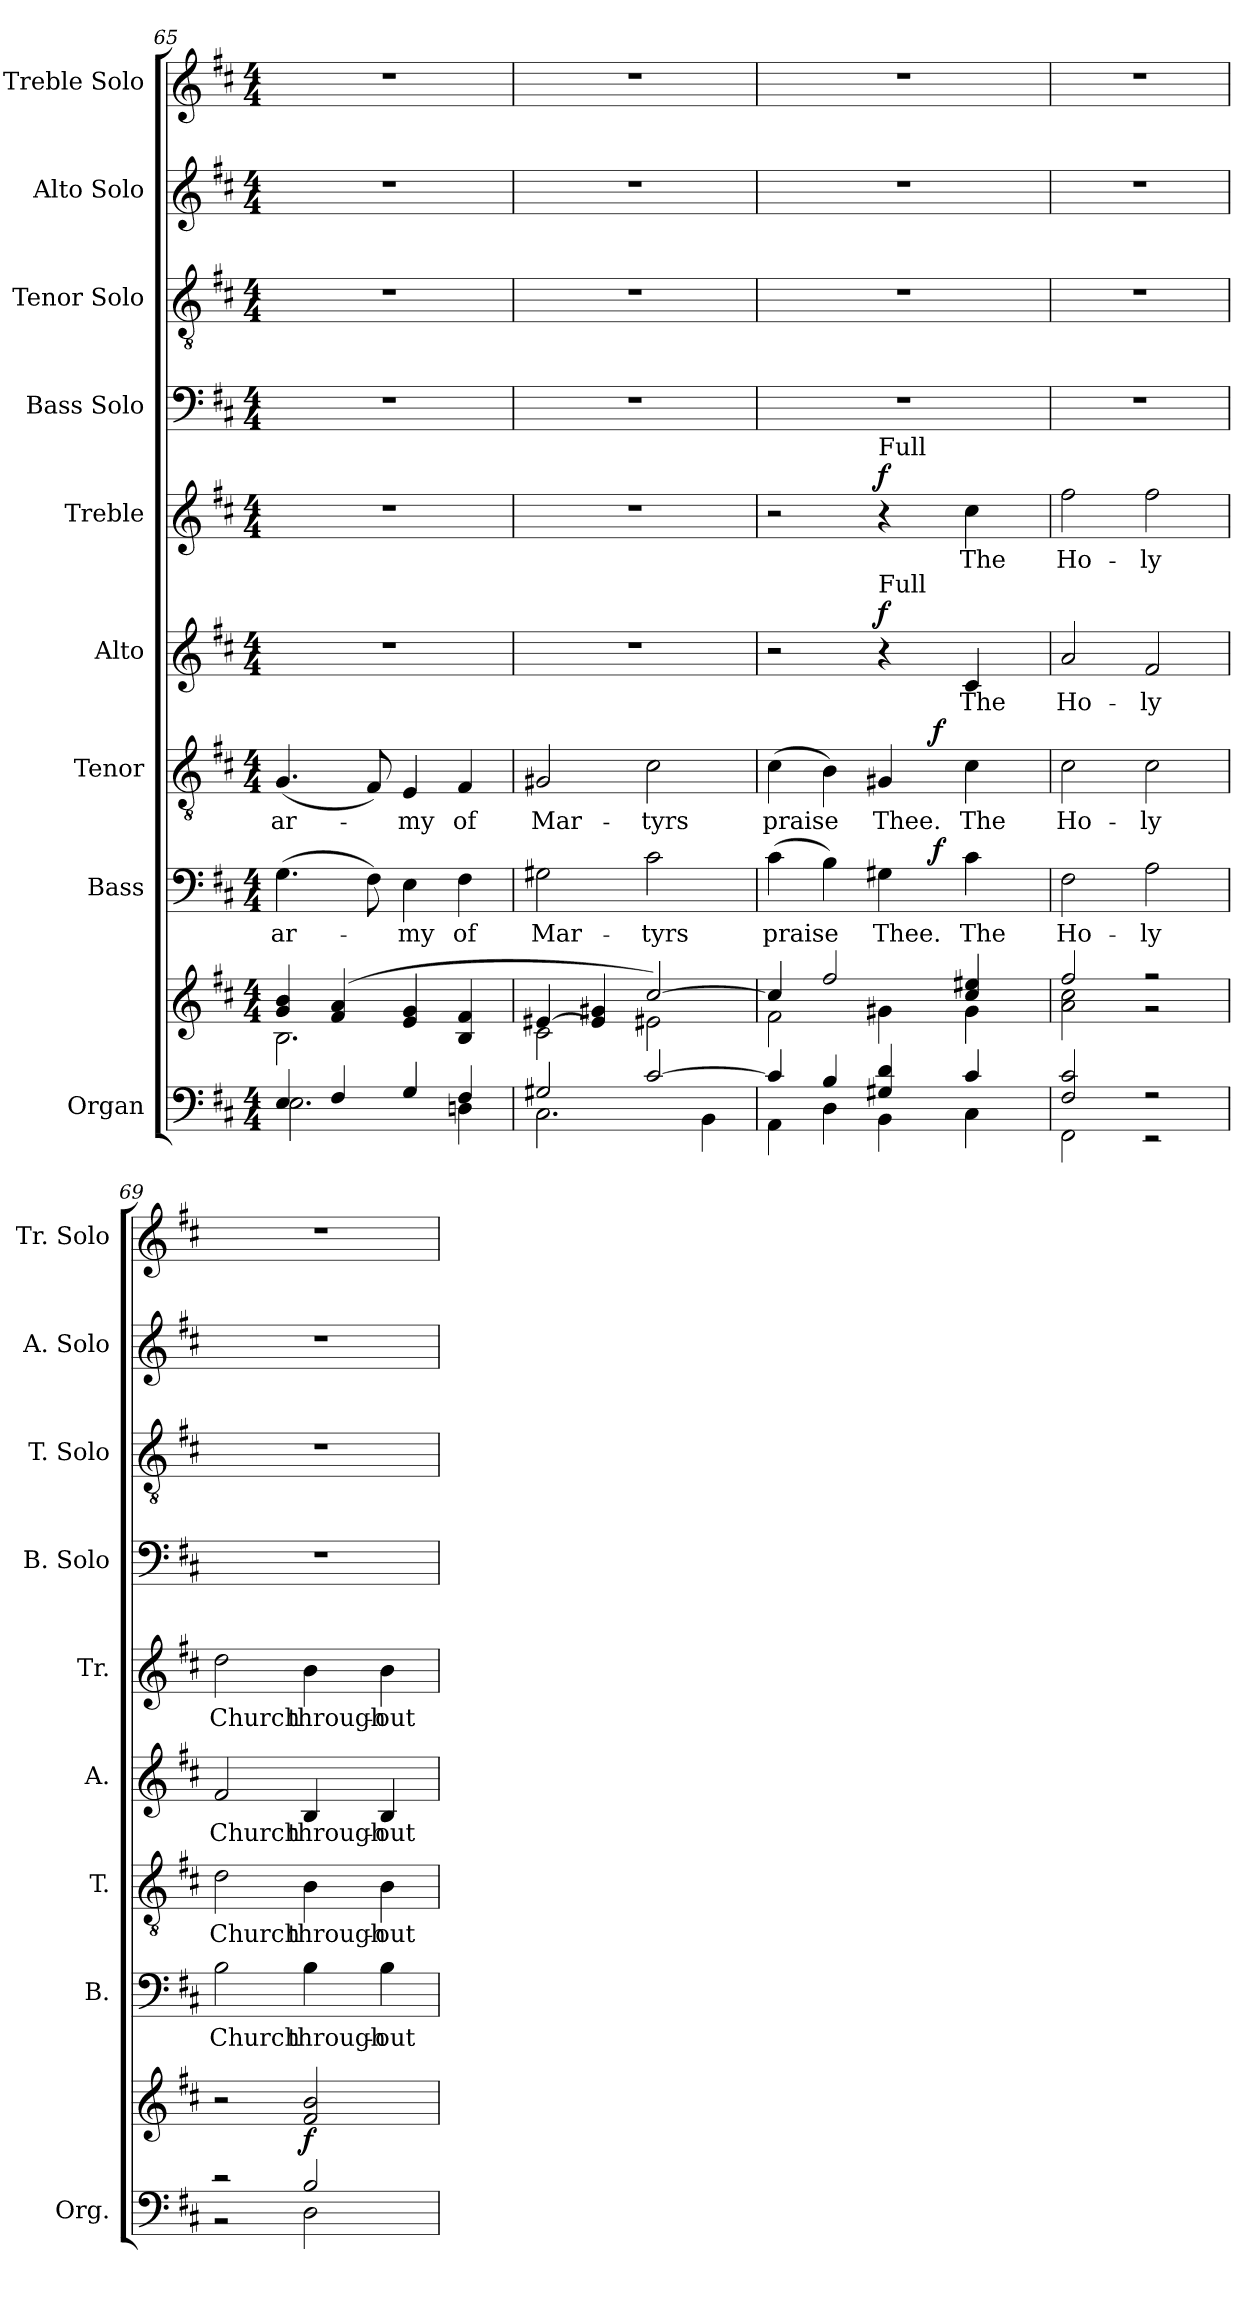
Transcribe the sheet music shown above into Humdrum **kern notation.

**kern	**kern	**dynam	**kern	**text	**dynam	**kern	**text	**dynam	**kern	**text	**dynam	**kern	**text	**dynam	**kern	**kern	**kern	**kern
*part9	*part9	*part9	*part8	*part8	*part8	*part7	*part7	*part7	*part6	*part6	*part6	*part5	*part5	*part5	*part4	*part3	*part2	*part1
*staff10	*staff9	*staff9/10	*staff8	*staff8	*staff8	*staff7	*staff7	*staff7	*staff6	*staff6	*staff6	*staff5	*staff5	*staff5	*staff4	*staff3	*staff2	*staff1
*I"Organ	*	*	*I"Bass	*	*	*I"Tenor	*	*	*I"Alto	*	*	*I"Treble	*	*	*I"Bass Solo	*I"Tenor Solo	*I"Alto Solo	*I"Treble Solo
*I'Org.	*	*	*I'B.	*	*	*I'T.	*	*	*I'A.	*	*	*I'Tr.	*	*	*I'B. Solo	*I'T. Solo	*I'A. Solo	*I'Tr. Solo
*clefF4	*clefG2	*	*clefF4	*	*	*clefGv2	*	*	*clefG2	*	*	*clefG2	*	*	*clefF4	*clefGv2	*clefG2	*clefG2
*	*	*	*	*	*	*ITrd7c12	*	*	*	*	*	*	*	*	*	*ITrd7c12	*	*
*k[f#c#]	*k[f#c#]	*	*k[f#c#]	*	*	*k[f#c#]	*	*	*k[f#c#]	*	*	*k[f#c#]	*	*	*k[f#c#]	*k[f#c#]	*k[f#c#]	*k[f#c#]
*D:	*D:	*	*D:	*	*	*D:	*	*	*D:	*	*	*D:	*	*	*D:	*D:	*D:	*D:
*M4/4	*M4/4	*	*M4/4	*	*	*M4/4	*	*	*M4/4	*	*	*M4/4	*	*	*M4/4	*M4/4	*M4/4	*M4/4
=65	=65	=65	=65	=65	=65	=65	=65	=65	=65	=65	=65	=65	=65	=65	=65	=65	=65	=65
*^	*^	*	*	*	*	*	*	*	*	*	*	*	*	*	*	*	*	*
!	!	!	!	!	!	!LO:LY:b:color=#000000	!	!	!	!	!	!	!	!	!	!	!	!	!	!
!	!	!	!	!	!	!	!	!	!LO:LY:b:color=#000000	!	!	!	!	!	!	!	!	!	!	!
4Ei/	2.Ei\	4gi/ 4bi	2.Bi\	.	(4.Gi\	ar-	.	(4.GGi/	ar-	.	1r	.	.	1r	.	.	1r	1r	1r	1r
4F#i/	.	(4f#i/ 4ai	.	.	.	.	.	.	.	.	.	.	.	.	.	.	.	.	.	.
.	.	.	.	.	8F#i\)	.	.	8FF#i/)	.	.	.	.	.	.	.	.	.	.	.	.
!	!	!	!	!	!	!LO:LY:b:color=#000000	!	!	!	!	!	!	!	!	!	!	!	!	!	!
!	!	!	!	!	!	!	!	!	!LO:LY:b:color=#000000	!	!	!	!	!	!	!	!	!	!	!
4Gi/	.	4ei/ 4gi	.	.	4Ei\	-my	.	4EEi/	-my	.	.	.	.	.	.	.	.	.	.	.
!	!	!	!	!	!	!LO:LY:b:color=#000000	!	!	!	!	!	!	!	!	!	!	!	!	!	!
!	!	!	!	!	!	!	!	!	!LO:LY:b:color=#000000	!	!	!	!	!	!	!	!	!	!	!
4F#i/	4Dni\	4Bi/ 4f#i	4ryy	.	4F#i\	of	.	4FF#i/	of	.	.	.	.	.	.	.	.	.	.	.
=66	=66	=66	=66	=66	=66	=66	=66	=66	=66	=66	=66	=66	=66	=66	=66	=66	=66	=66	=66	=66
!	!	!	!	!	!	!LO:LY:b:color=#000000	!	!	!	!	!	!	!	!	!	!	!	!	!	!
!	!	!	!	!	!	!	!	!	!LO:LY:b:color=#000000	!	!	!	!	!	!	!	!	!	!	!
2G#Xi/	2.C#i\	[4e#Xi/	2c#i\	.	2G#Xi\	Mar-	.	2GG#Xi/	Mar-	.	1r	.	.	1r	.	.	1r	1r	1r	1r
.	.	4e#i/] 4g#Xi	.	.	.	.	.	.	.	.	.	.	.	.	.	.	.	.	.	.
!	!	!	!	!	!	!LO:LY:b:color=#000000	!	!	!	!	!	!	!	!	!	!	!	!	!	!
!	!	!	!	!	!	!	!	!	!LO:LY:b:color=#000000	!	!	!	!	!	!	!	!	!	!	!
[2c#i/	.	[2cc#i/)	2e#Xi\	.	2c#i\	-tyrs	.	2C#i\	-tyrs	.	.	.	.	.	.	.	.	.	.	.
.	4BBi\	.	.	.	.	.	.	.	.	.	.	.	.	.	.	.	.	.	.	.
=67	=67	=67	=67	=67	=67	=67	=67	=67	=67	=67	=67	=67	=67	=67	=67	=67	=67	=67	=67	=67
!	!	!	!	!	!	!LO:LY:b:color=#000000	!	!	!	!	!	!	!	!	!	!	!	!	!	!
!	!	!	!	!	!	!	!	!	!LO:LY:b:color=#000000	!	!	!	!	!	!	!	!	!	!	!
*	*	*	*	*	*^	*	*	*^	*	*	*	*	*	*	*	*	*	*	*	*
4c#i/]	4AAi\	4cc#i/]	2f#i\	.	(4c#i\	2ryy	praise	.	(4C#i\	2ryy	praise	.	2r	.	.	2r	.	.	1r	1r	1r	1r
4Bi/	4Di\	2ff#i/	.	.	4Bi\)	.	.	.	4BBi\)	.	.	.	.	.	.	.	.	.	.	.	.	.
!	!	!	!	!	!	!	!LO:LY:b:color=#000000	!	!	!	!	!	!	!	!	!	!	!	!	!	!	!
!	!	!	!	!	!	!	!	!	!	!	!	!	!	!	!	!LO:TX:a:t=Full	!	!	!	!	!	!
!	!	!	!	!	!	!	!	!	!	!	!	!	!LO:TX:a:t=Full	!	!	!	!	!	!	!	!	!
!	!	!	!	!	!	!	!	!	!	!	!LO:LY:b:color=#000000	!	!	!	!	!	!	!	!	!	!	!
4G#Xi/ 4di	4BBi\	.	4g#Xi\	.	4G#Xi\	8ryy	Thee.	.	4GG#Xi/	8ryy	Thee.	.	4r	.	f	4r	.	f	.	.	.	.
.	.	.	.	.	.	64ryy	.	.	.	64ryy	.	.	.	.	.	.	.	.	.	.	.	.
.	.	.	.	.	.	128ryy	.	.	.	128ryy	.	.	.	.	.	.	.	.	.	.	.	.
.	.	.	.	.	.	512ryy	.	.	.	512ryy	.	.	.	.	.	.	.	.	.	.	.	.
.	.	.	.	.	.	4ryy	.	f	.	4ryy	.	f	.	.	.	.	.	.	.	.	.	.
!	!	!	!	!	!	!	!LO:LY:b:color=#000000	!	!	!	!	!	!	!	!	!	!	!	!	!	!	!
!	!	!	!	!	!	!	!	!	!	!	!LO:LY:b:color=#000000	!	!	!	!	!	!	!	!	!	!	!
!	!	!	!	!	!	!	!	!	!	!	!	!	!	!LO:LY:b:color=#000000	!	!	!	!	!	!	!	!
!	!	!	!	!	!	!	!	!	!	!	!	!	!	!	!	!	!LO:LY:b:color=#000000	!	!	!	!	!
4c#i/	4C#i\	4cc#i/ 4ee#Xi	4g#i\	.	4c#i\	.	The	.	4C#i\	.	The	.	4c#i/	The	.	4cc#i\	The	.	.	.	.	.
.	.	.	.	.	.	16ryy	.	.	.	16ryy	.	.	.	.	.	.	.	.	.	.	.	.
.	.	.	.	.	.	32ryy	.	.	.	32ryy	.	.	.	.	.	.	.	.	.	.	.	.
.	.	.	.	.	.	256.ryy	.	.	.	256.ryy	.	.	.	.	.	.	.	.	.	.	.	.
*	*	*	*	*	*v	*v	*	*	*	*	*	*	*	*	*	*	*	*	*	*	*	*
*	*	*	*	*	*	*	*	*v	*v	*	*	*	*	*	*	*	*	*	*	*	*
=68	=68	=68	=68	=68	=68	=68	=68	=68	=68	=68	=68	=68	=68	=68	=68	=68	=68	=68	=68	=68
*	*	*	*	*	*^	*	*	*^	*	*	*	*	*	*	*	*	*	*	*	*
!	!	!	!	!	!	!	!LO:LY:b:color=#000000	!	!	!	!	!	!	!	!	!	!	!	!	!	!	!
*	*	*	*	*	*v	*v	*	*	*	*	*	*	*	*	*	*	*	*	*	*	*	*
*	*	*	*	*	*	*	*	*v	*v	*	*	*	*	*	*	*	*	*	*	*	*
*	*	*	*	*	*^	*	*	*^	*	*	*	*	*	*	*	*	*	*	*	*
!	!	!	!	!	!	!	!	!	!	!	!LO:LY:b:color=#000000	!	!	!	!	!	!	!	!	!	!	!
*	*	*	*	*	*v	*v	*	*	*	*	*	*	*	*	*	*	*	*	*	*	*	*
*	*	*	*	*	*	*	*	*v	*v	*	*	*	*	*	*	*	*	*	*	*	*
*	*	*	*	*	*^	*	*	*^	*	*	*	*	*	*	*	*	*	*	*	*
!	!	!	!	!	!	!	!	!	!	!	!	!	!	!LO:LY:b:color=#000000	!	!	!	!	!	!	!	!
*	*	*	*	*	*v	*v	*	*	*	*	*	*	*	*	*	*	*	*	*	*	*	*
*	*	*	*	*	*	*	*	*v	*v	*	*	*	*	*	*	*	*	*	*	*	*
*	*	*	*	*	*^	*	*	*^	*	*	*	*	*	*	*	*	*	*	*	*
!	!	!	!	!	!	!	!	!	!	!	!	!	!	!	!	!	!LO:LY:b:color=#000000	!	!	!	!	!
*	*	*	*	*	*v	*v	*	*	*	*	*	*	*	*	*	*	*	*	*	*	*	*
*	*	*	*	*	*	*	*	*v	*v	*	*	*	*	*	*	*	*	*	*	*	*
2F#i/ 2c#i	2FF#i\	2ff#i/	2ai\ 2cc#i	.	2F#i\	Ho-	.	2C#i\	Ho-	.	2ai/	Ho-	.	2ff#i\	Ho-	.	1r	1r	1r	1r
!	!	!	!	!	!	!LO:LY:b:color=#000000	!	!	!	!	!	!	!	!	!	!	!	!	!	!
!	!	!	!	!	!	!	!	!	!LO:LY:b:color=#000000	!	!	!	!	!	!	!	!	!	!	!
!	!	!	!	!	!	!	!	!	!	!	!	!LO:LY:b:color=#000000	!	!	!	!	!	!	!	!
!	!	!	!	!	!	!	!	!	!	!	!	!	!	!	!LO:LY:b:color=#000000	!	!	!	!	!
2r	2r	2r	2r	.	2Ai\	-ly	.	2C#i\	-ly	.	2f#i/	-ly	.	2ff#i\	-ly	.	.	.	.	.
*	*	*v	*v	*	*	*	*	*	*	*	*	*	*	*	*	*	*	*	*	*
=69	=69	=69	=69	=69	=69	=69	=69	=69	=69	=69	=69	=69	=69	=69	=69	=69	=69	=69	=69
*	*	*^	*	*	*	*	*	*	*	*	*	*	*	*	*	*	*	*	*
!	!	!	!	!	!	!LO:LY:b:color=#000000	!	!	!	!	!	!	!	!	!	!	!	!	!	!
*	*	*v	*v	*	*	*	*	*	*	*	*	*	*	*	*	*	*	*	*	*
*	*	*^	*	*	*	*	*	*	*	*	*	*	*	*	*	*	*	*	*
!	!	!	!	!	!	!	!	!	!LO:LY:b:color=#000000	!	!	!	!	!	!	!	!	!	!	!
*	*	*v	*v	*	*	*	*	*	*	*	*	*	*	*	*	*	*	*	*	*
*	*	*^	*	*	*	*	*	*	*	*	*	*	*	*	*	*	*	*	*
!	!	!	!	!	!	!	!	!	!	!	!	!LO:LY:b:color=#000000	!	!	!	!	!	!	!	!
*	*	*v	*v	*	*	*	*	*	*	*	*	*	*	*	*	*	*	*	*	*
*	*	*^	*	*	*	*	*	*	*	*	*	*	*	*	*	*	*	*	*
!	!	!	!	!	!	!	!	!	!	!	!	!	!	!	!LO:LY:b:color=#000000	!	!	!	!	!
*	*	*v	*v	*	*	*	*	*	*	*	*	*	*	*	*	*	*	*	*	*
2r	2r	2r	.	2Bi\	Church	.	2Di\	Church	.	2f#i/	Church	.	2ddi\	Church	.	1r	1r	1r	1r
!	!	!	!	!	!LO:LY:b:color=#000000	!	!	!	!	!	!	!	!	!	!	!	!	!	!
!	!	!	!	!	!	!	!	!LO:LY:b:color=#000000	!	!	!	!	!	!	!	!	!	!	!
!	!	!	!	!	!	!	!	!	!	!	!LO:LY:b:color=#000000	!	!	!	!	!	!	!	!
!	!	!	!	!	!	!	!	!	!	!	!	!	!	!LO:LY:b:color=#000000	!	!	!	!	!
2Bi/	2Di\	2f#i/ 2bi	f	4Bi\	through-	.	4BBi\	through-	.	4Bi/	through-	.	4bi\	through-	.	.	.	.	.
!	!	!	!	!	!LO:LY:b:color=#000000	!	!	!	!	!	!	!	!	!	!	!	!	!	!
!	!	!	!	!	!	!	!	!LO:LY:b:color=#000000	!	!	!	!	!	!	!	!	!	!	!
!	!	!	!	!	!	!	!	!	!	!	!LO:LY:b:color=#000000	!	!	!	!	!	!	!	!
!	!	!	!	!	!	!	!	!	!	!	!	!	!	!LO:LY:b:color=#000000	!	!	!	!	!
.	.	.	.	4Bi\	-out	.	4BBi\	-out	.	4Bi/	-out	.	4bi\	-out	.	.	.	.	.
*v	*v	*	*	*	*	*	*	*	*	*	*	*	*	*	*	*	*	*	*
=	=	=	=	=	=	=	=	=	=	=	=	=	=	=	=	=	=	=
*-	*-	*-	*-	*-	*-	*-	*-	*-	*-	*-	*-	*-	*-	*-	*-	*-	*-	*-
